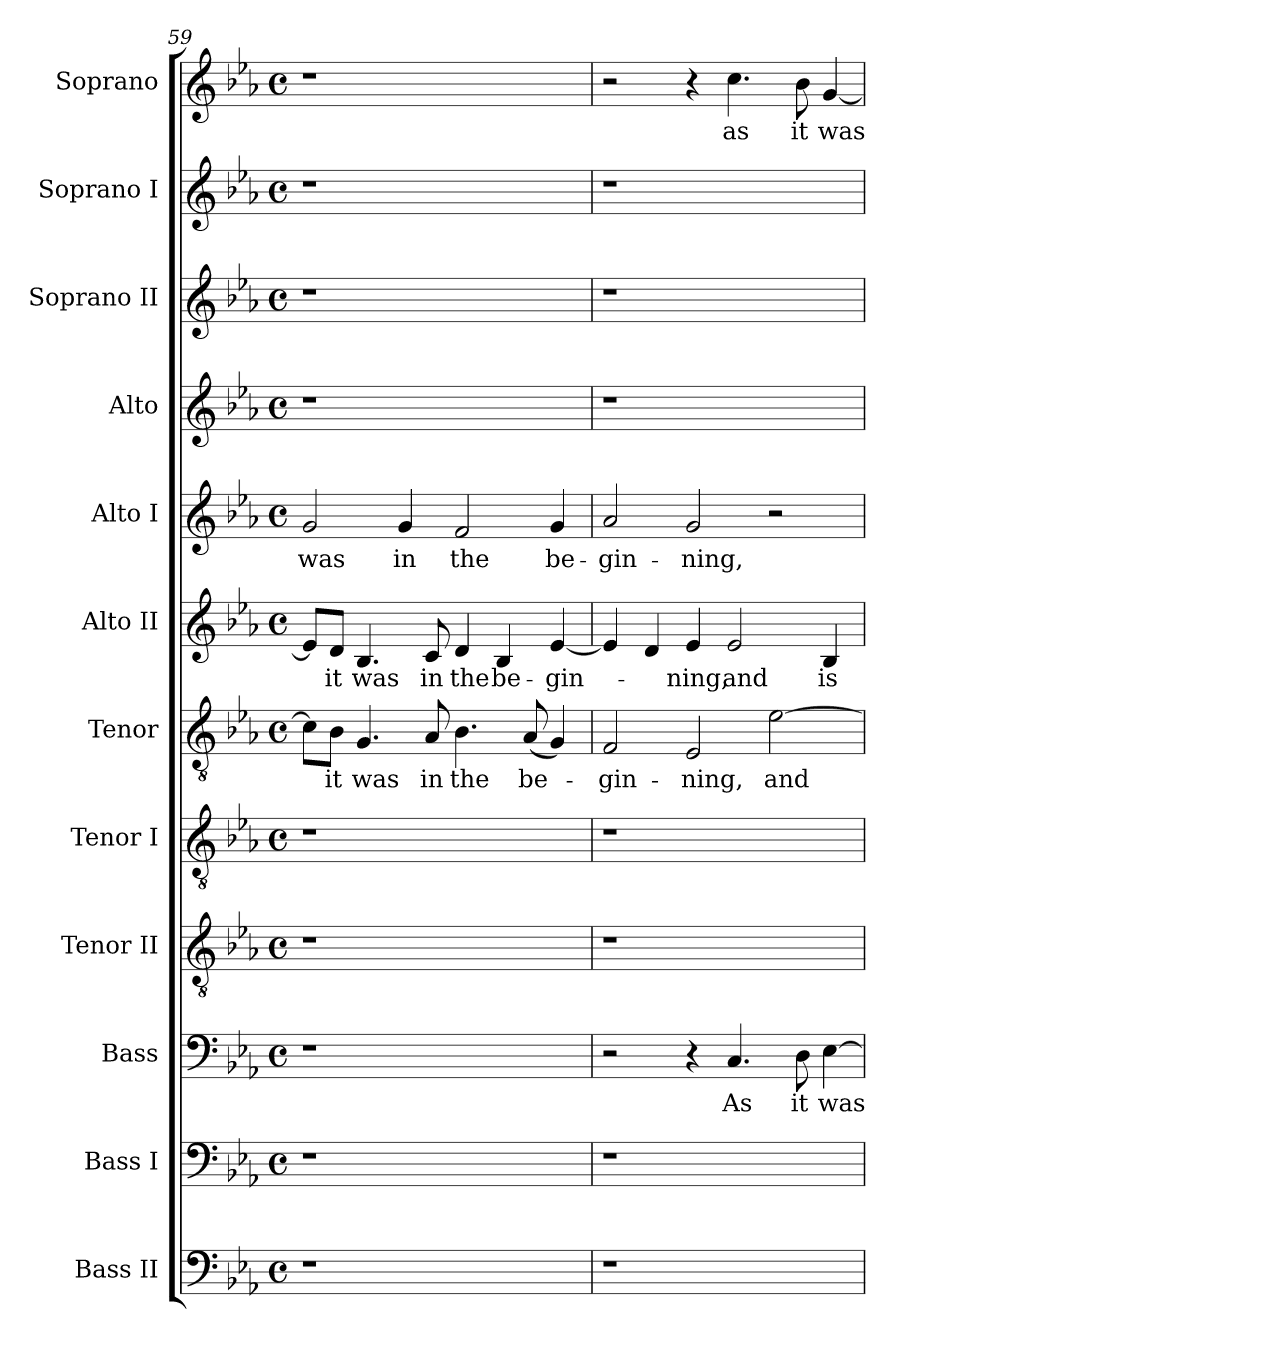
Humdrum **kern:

**kern	**kern	**kern	**text	**kern	**kern	**kern	**text	**kern	**text	**kern	**text	**kern	**kern	**kern	**kern	**text
*part12	*part11	*part10	*part10	*part9	*part8	*part7	*part7	*part6	*part6	*part5	*part5	*part4	*part3	*part2	*part1	*part1
*staff12	*staff11	*staff10	*staff10	*staff9	*staff8	*staff7	*staff7	*staff6	*staff6	*staff5	*staff5	*staff4	*staff3	*staff2	*staff1	*staff1
*I"Bass II	*I"Bass I	*I"Bass	*	*I"Tenor II	*I"Tenor I	*I"Tenor	*	*I"Alto II	*	*I"Alto I	*	*I"Alto	*I"Soprano II	*I"Soprano I	*I"Soprano	*
*I'BII	*I'BI	*I'B	*	*I'TII	*I'TI	*I'T	*	*I'AII	*	*I'AI	*	*I'A	*I'SII	*I'SI	*I'S	*
!!LO:LB:g=z
*clefF4	*clefF4	*clefF4	*	*clefGv2	*clefGv2	*clefGv2	*	*clefG2	*	*clefG2	*	*clefG2	*clefG2	*clefG2	*clefG2	*
*ITrd7c12	*	*ITrd7c12	*	*ITrd7c12	*ITrd7c12	*ITrd7c12	*	*	*	*	*	*	*	*	*	*
*k[b-e-a-]	*k[b-e-a-]	*k[b-e-a-]	*	*k[b-e-a-]	*k[b-e-a-]	*k[b-e-a-]	*	*k[b-e-a-]	*	*k[b-e-a-]	*	*k[b-e-a-]	*k[b-e-a-]	*k[b-e-a-]	*k[b-e-a-]	*
*E-:	*E-:	*E-:	*	*E-:	*E-:	*E-:	*	*E-:	*	*E-:	*	*E-:	*E-:	*E-:	*E-:	*
*M4/4	*M4/4	*M4/4	*	*M4/4	*M4/4	*M4/4	*	*M4/4	*	*M4/4	*	*M4/4	*M4/4	*M4/4	*M4/4	*
*met(c)	*met(c)	*met(c)	*	*met(c)	*met(c)	*met(c)	*	*met(c)	*	*met(c)	*	*met(c)	*met(c)	*met(c)	*met(c)	*
=59	=59	=59	=59	=59	=59	=59	=59	=59	=59	=59	=59	=59	=59	=59	=59	=59
!LO:N:vis=1	!LO:N:vis=1	!LO:N:vis=1	!	!LO:N:vis=1	!LO:N:vis=1	!	!	!	!	!	!	!	!	!	!	!
!	!	!	!	!	!	!	!	!	!	!	!LO:LY:b:color=#000000	!LO:N:vis=1	!LO:N:vis=1	!LO:N:vis=1	!LO:N:vis=1	!
1r	1r	1r	.	1r	1r	8Ci\L]	.	8e-i/L]	.	2gi/	was	1r	1r	1r	1r	.
!	!	!	!	!	!	!	!LO:LY:b:color=#000000	!	!	!	!	!	!	!	!	!
!	!	!	!	!	!	!	!	!	!LO:LY:b:color=#000000	!	!	!	!	!	!	!
.	.	.	.	.	.	8BB-i\J	it	8di/J	it	.	.	.	.	.	.	.
!	!	!	!	!	!	!	!LO:LY:b:color=#000000	!	!	!	!	!	!	!	!	!
!	!	!	!	!	!	!	!	!	!LO:LY:b:color=#000000	!	!	!	!	!	!	!
.	.	.	.	.	.	4.GGi/	was	4.B-i/	was	.	.	.	.	.	.	.
!	!	!	!	!	!	!	!	!	!	!	!LO:LY:b:color=#000000	!	!	!	!	!
.	.	.	.	.	.	.	.	.	.	4gi/	in	.	.	.	.	.
!	!	!	!	!	!	!	!LO:LY:b:color=#000000	!	!	!	!	!	!	!	!	!
!	!	!	!	!	!	!	!	!	!LO:LY:b:color=#000000	!	!	!	!	!	!	!
.	.	.	.	.	.	8AA-i/	in	8ci/	in	.	.	.	.	.	.	.
!	!	!	!	!	!	!	!LO:LY:b:color=#000000	!	!	!	!	!	!	!	!	!
!	!	!	!	!	!	!	!	!	!LO:LY:b:color=#000000	!	!	!	!	!	!	!
!	!	!	!	!	!	!	!	!	!	!	!LO:LY:b:color=#000000	!	!	!	!	!
.	.	.	.	.	.	4.BB-i\	the	4di/	the	2fi/	the	.	.	.	.	.
!	!	!	!	!	!	!	!	!	!LO:LY:b:color=#000000	!	!	!	!	!	!	!
2ryy	2ryy	2ryy	.	2ryy	2ryy	.	.	4B-i/	be-	.	.	2ryy	2ryy	2ryy	2ryy	.
!	!	!	!	!	!	!	!LO:LY:b:color=#000000	!	!	!	!	!	!	!	!	!
.	.	.	.	.	.	(8AA-i/	be-	.	.	.	.	.	.	.	.	.
!	!	!	!	!	!	!	!	!	!LO:LY:b:color=#000000	!	!	!	!	!	!	!
!	!	!	!	!	!	!	!	!	!	!	!LO:LY:b:color=#000000	!	!	!	!	!
.	.	.	.	.	.	4GGi/)	.	[<4e-i/	-gin-	4gi/	be-	.	.	.	.	.
=60	=60	=60	=60	=60	=60	=60	=60	=60	=60	=60	=60	=60	=60	=60	=60	=60
!LO:N:vis=1	!LO:N:vis=1	!	!	!LO:N:vis=1	!LO:N:vis=1	!	!	!	!	!	!	!	!	!	!	!
!	!	!	!	!	!	!	!LO:LY:b:color=#000000	!	!	!	!	!	!	!	!	!
!	!	!	!	!	!	!	!	!	!	!	!LO:LY:b:color=#000000	!LO:N:vis=1	!LO:N:vis=1	!LO:N:vis=1	!	!
1r	1r	2r	.	1r	1r	2FFi/	-gin-	4e-i/]	.	2a-i/	-gin-	1r	1r	1r	2r	.
.	.	.	.	.	.	.	.	4di/	.	.	.	.	.	.	.	.
!	!	!	!	!	!	!	!LO:LY:b:color=#000000	!	!	!	!	!	!	!	!	!
!	!	!	!	!	!	!	!	!	!LO:LY:b:color=#000000	!	!	!	!	!	!	!
!	!	!	!	!	!	!	!	!	!	!	!LO:LY:b:color=#000000	!	!	!	!	!
.	.	4r	.	.	.	2EE-i/	-ning,	4e-i/	-ning,	2gi/	-ning,	.	.	.	4r	.
!	!	!	!LO:LY:b:color=#000000	!	!	!	!	!	!	!	!	!	!	!	!	!
!	!	!	!	!	!	!	!	!	!LO:LY:b:color=#000000	!	!	!	!	!	!	!
!	!	!	!	!	!	!	!	!	!	!	!	!	!	!	!	!LO:LY:b:color=#000000
.	.	4.CCi/	As	.	.	.	.	2e-i/	and	.	.	.	.	.	4.cci\	as
!	!	!	!	!	!	!	!LO:LY:b:color=#000000	!	!	!	!	!	!	!	!	!
2ryy	2ryy	.	.	2ryy	2ryy	[>2E-i\	and	.	.	2r	.	2ryy	2ryy	2ryy	.	.
!	!	!	!LO:LY:b:color=#000000	!	!	!	!	!	!	!	!	!	!	!	!	!
!	!	!	!	!	!	!	!	!	!	!	!	!	!	!	!	!LO:LY:b:color=#000000
.	.	8DDi\	it	.	.	.	.	.	.	.	.	.	.	.	8b-i\	it
!	!	!	!LO:LY:b:color=#000000	!	!	!	!	!	!	!	!	!	!	!	!	!
!	!	!	!	!	!	!	!	!	!LO:LY:b:color=#000000	!	!	!	!	!	!	!
!	!	!	!	!	!	!	!	!	!	!	!	!	!	!	!	!LO:LY:b:color=#000000
.	.	[>4EE-i\	was	.	.	.	.	4B-i/	is	.	.	.	.	.	[<4gi/	was
=	=	=	=	=	=	=	=	=	=	=	=	=	=	=	=	=
*-	*-	*-	*-	*-	*-	*-	*-	*-	*-	*-	*-	*-	*-	*-	*-	*-
